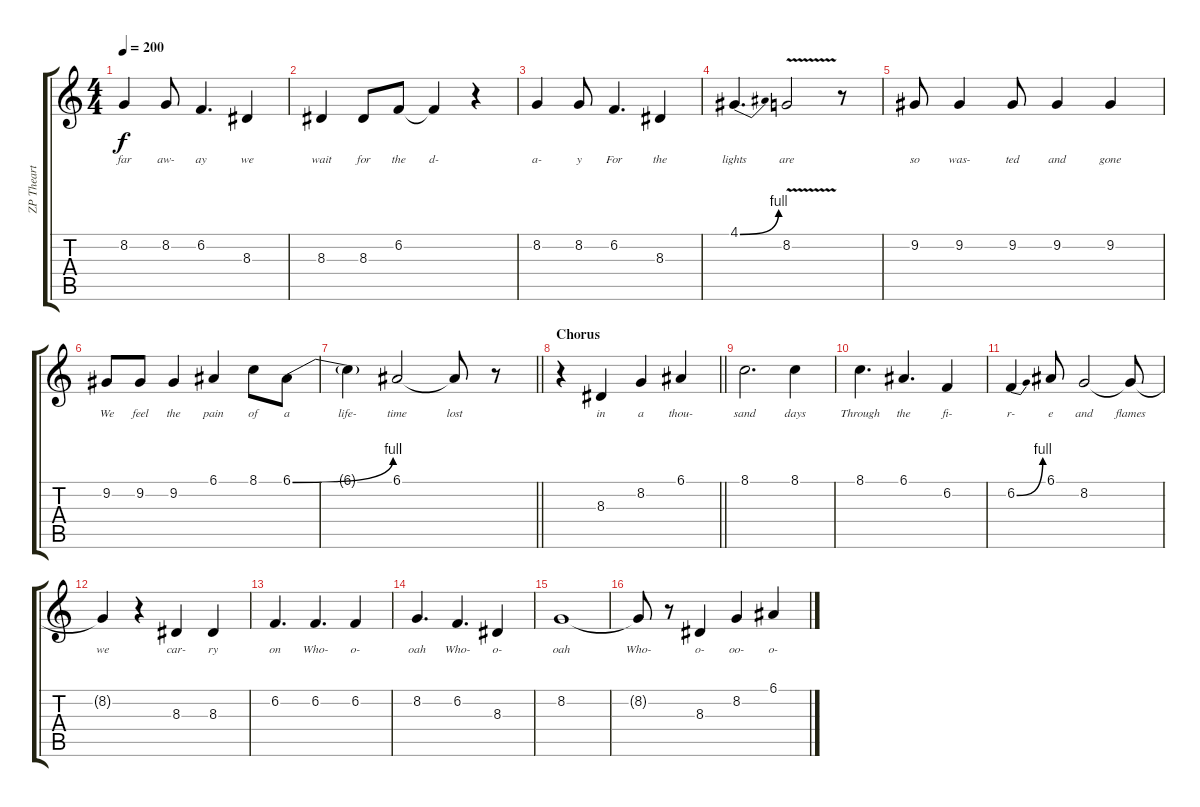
\track ("ZP Theart (Vocals)" "ZP Theart ") {instrument lead2sawtooth}
\staff {score tabs}
\tuning (E4 B3 G3 D3 A2 E2) {hide}
\ts (4 4)
\tempo 200
\clef g2
\ks aminor
8.2.4{lyrics (0 "far") lyrics (1 "") lyrics (2 "") lyrics (3 "") lyrics (4 "") dy f} 8.2.8{lyrics (0 "aw-") lyrics (1 "") lyrics (2 "") lyrics (3 "") lyrics (4 "")} 6.2.4{d lyrics (0 "ay") lyrics (1 "") lyrics (2 "") lyrics (3 "") lyrics (4 "")} 8.3.4{lyrics (0 "we") lyrics (1 "") lyrics (2 "") lyrics (3 "") lyrics (4 "")} |
8.3.4{lyrics (0 "wait") lyrics (1 "") lyrics (2 "") lyrics (3 "") lyrics (4 "")} 8.3.8{lyrics (0 "for") lyrics (1 "") lyrics (2 "") lyrics (3 "") lyrics (4 "")} 6.2.8{lyrics (0 "the") lyrics (1 "") lyrics (2 "") lyrics (3 "") lyrics (4 "")} 6.2{t}.4{lyrics (0 "d-") lyrics (1 "") lyrics (2 "") lyrics (3 "") lyrics (4 "")} r.4 |
8.2.4{lyrics (0 "a-") lyrics (1 "") lyrics (2 "") lyrics (3 "") lyrics (4 "")} 8.2.8{lyrics (0 "y") lyrics (1 "") lyrics (2 "") lyrics (3 "") lyrics (4 "")} 6.2.4{d lyrics (0 "For") lyrics (1 "") lyrics (2 "") lyrics (3 "") lyrics (4 "")} 8.3.4{lyrics (0 "the") lyrics (1 "") lyrics (2 "") lyrics (3 "") lyrics (4 "")} |
4.1{be (bend 0 0 60 4)}.4{d lyrics (0 "lights") lyrics (1 "") lyrics (2 "") lyrics (3 "") lyrics (4 "")} 8.2{v}.2{lyrics (0 "are") lyrics (1 "") lyrics (2 "") lyrics (3 "") lyrics (4 "")} r.8 |
9.2.8{lyrics (0 "so") lyrics (1 "") lyrics (2 "") lyrics (3 "") lyrics (4 "")} 9.2.4{lyrics (0 "was-") lyrics (1 "") lyrics (2 "") lyrics (3 "") lyrics (4 "")} 9.2.8{lyrics (0 "ted") lyrics (1 "") lyrics (2 "") lyrics (3 "") lyrics (4 "")} 9.2.4{lyrics (0 "and") lyrics (1 "") lyrics (2 "") lyrics (3 "") lyrics (4 "")} 9.2.4{lyrics (0 "gone") lyrics (1 "") lyrics (2 "") lyrics (3 "") lyrics (4 "")} |
9.2.8{lyrics (0 "We") lyrics (1 "") lyrics (2 "") lyrics (3 "") lyrics (4 "")} 9.2.8{lyrics (0 "feel") lyrics (1 "") lyrics (2 "") lyrics (3 "") lyrics (4 "")} 9.2.4{lyrics (0 "the") lyrics (1 "") lyrics (2 "") lyrics (3 "") lyrics (4 "")} 6.1.4{lyrics (0 "pain") lyrics (1 "") lyrics (2 "") lyrics (3 "") lyrics (4 "")} 8.1.8{lyrics (0 "of") lyrics (1 "") lyrics (2 "") lyrics (3 "") lyrics (4 "")} 6.1{be (bend 0 0 60 4)}.8{lyrics (0 "a") lyrics (1 "") lyrics (2 "") lyrics (3 "") lyrics (4 "")} |
\barLineRight lightlight
6.1{t}.4{lyrics (0 "life-") lyrics (1 "") lyrics (2 "") lyrics (3 "") lyrics (4 "")} 6.1.2{lyrics (0 "time") lyrics (1 "") lyrics (2 "") lyrics (3 "") lyrics (4 "")} 6.1{t}.8{lyrics (0 "lost") lyrics (1 "") lyrics (2 "") lyrics (3 "") lyrics (4 "")} r.8 |
\section ("" "Chorus")
\barLineRight lightlight
r.4 8.3.4{lyrics (0 "in") lyrics (1 "") lyrics (2 "") lyrics (3 "") lyrics (4 "")} 8.2.4{lyrics (0 "a") lyrics (1 "") lyrics (2 "") lyrics (3 "") lyrics (4 "")} 6.1.4{lyrics (0 "thou-") lyrics (1 "") lyrics (2 "") lyrics (3 "") lyrics (4 "")} |
8.1.2{d lyrics (0 "sand") lyrics (1 "") lyrics (2 "") lyrics (3 "") lyrics (4 "")} 8.1.4{lyrics (0 "days") lyrics (1 "") lyrics (2 "") lyrics (3 "") lyrics (4 "")} |
8.1.4{d lyrics (0 "Through") lyrics (1 "") lyrics (2 "") lyrics (3 "") lyrics (4 "")} 6.1.4{d lyrics (0 "the") lyrics (1 "") lyrics (2 "") lyrics (3 "") lyrics (4 "")} 6.2.4{lyrics (0 "fi-") lyrics (1 "") lyrics (2 "") lyrics (3 "") lyrics (4 "")} |
6.2{be (bend 0 0 60 4)}.4{lyrics (0 "r-") lyrics (1 "") lyrics (2 "") lyrics (3 "") lyrics (4 "")} 6.1.8{lyrics (0 "e") lyrics (1 "") lyrics (2 "") lyrics (3 "") lyrics (4 "")} 8.2.2{lyrics (0 "and") lyrics (1 "") lyrics (2 "") lyrics (3 "") lyrics (4 "")} 8.2{t}.8{lyrics (0 "flames") lyrics (1 "") lyrics (2 "") lyrics (3 "") lyrics (4 "")} |
8.2{t}.4{lyrics (0 "we") lyrics (1 "") lyrics (2 "") lyrics (3 "") lyrics (4 "")} r.4 8.3.4{lyrics (0 "car-") lyrics (1 "") lyrics (2 "") lyrics (3 "") lyrics (4 "")} 8.3.4{lyrics (0 "ry") lyrics (1 "") lyrics (2 "") lyrics (3 "") lyrics (4 "")} |
6.2.4{d lyrics (0 "on") lyrics (1 "") lyrics (2 "") lyrics (3 "") lyrics (4 "")} 6.2.4{d lyrics (0 "Who-") lyrics (1 "") lyrics (2 "") lyrics (3 "") lyrics (4 "")} 6.2.4{lyrics (0 "o-") lyrics (1 "") lyrics (2 "") lyrics (3 "") lyrics (4 "")} |
8.2.4{d lyrics (0 "oah") lyrics (1 "") lyrics (2 "") lyrics (3 "") lyrics (4 "")} 6.2.4{d lyrics (0 "Who-") lyrics (1 "") lyrics (2 "") lyrics (3 "") lyrics (4 "")} 8.3.4{lyrics (0 "o-") lyrics (1 "") lyrics (2 "") lyrics (3 "") lyrics (4 "")} |
8.2.1{lyrics (0 "oah") lyrics (1 "") lyrics (2 "") lyrics (3 "") lyrics (4 "")} |
8.2{t}.8{lyrics (0 "Who-") lyrics (1 "") lyrics (2 "") lyrics (3 "") lyrics (4 "")} r.8 8.3.4{lyrics (0 "o-") lyrics (1 "") lyrics (2 "") lyrics (3 "") lyrics (4 "")} 8.2.4{lyrics (0 "oo-") lyrics (1 "") lyrics (2 "") lyrics (3 "") lyrics (4 "")} 6.1.4{lyrics (0 "o-") lyrics (1 "") lyrics (2 "") lyrics (3 "") lyrics (4 "")}
